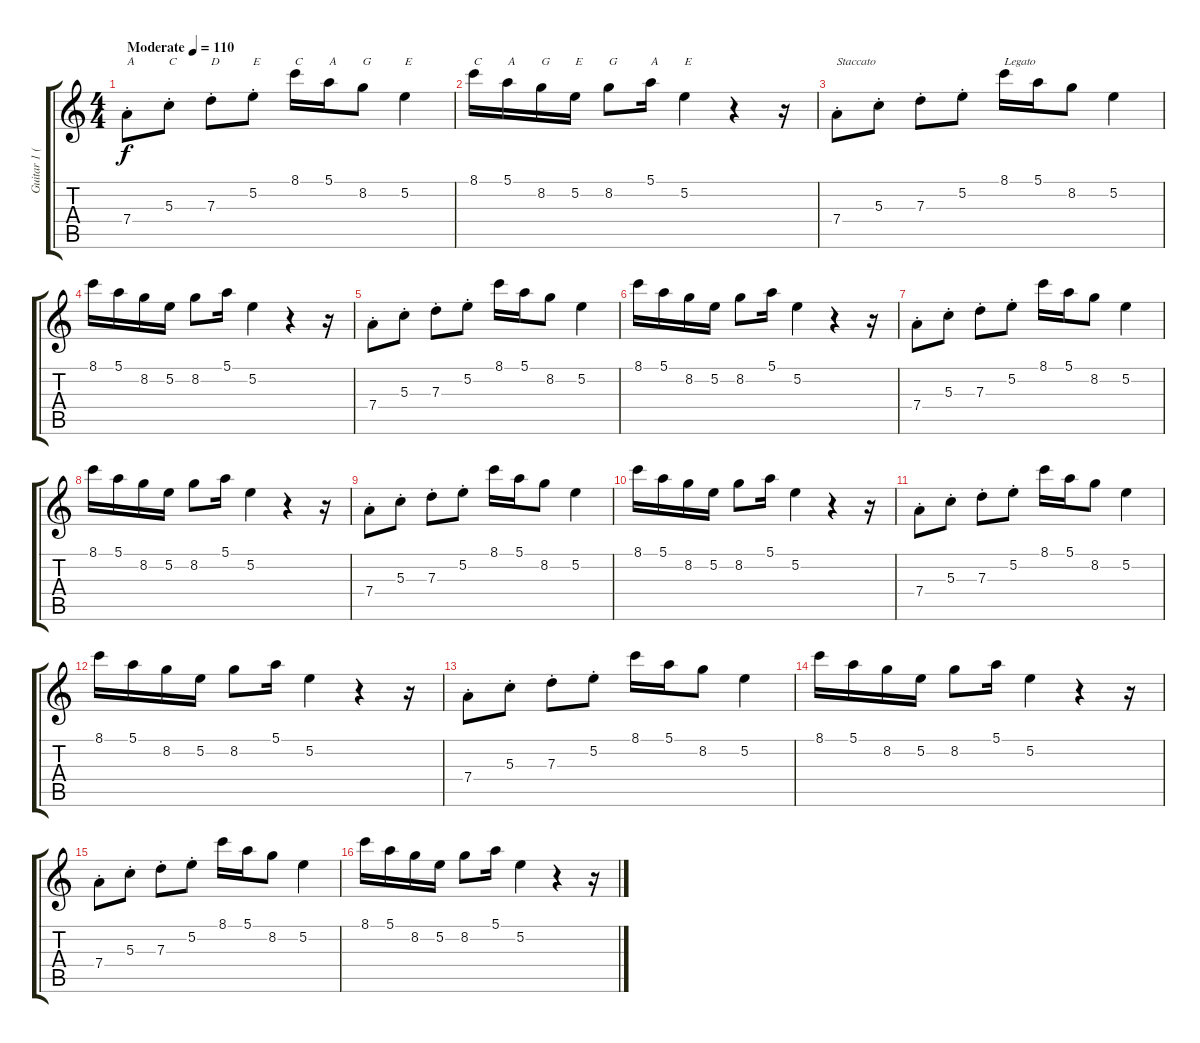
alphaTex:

\track ("Guitar 1 (Saboter)" "Guitar 1 (") {instrument acousticguitarsteel}
\staff {score tabs}
\tuning (E4 B3 G3 D3 A2 E2) {hide}
\ts (4 4)
\tempo (110 "Moderate")
\clef g2
\ks c
7.4{st}.8{txt "A" dy f instrument acousticguitarsteel} 5.3{st}.8{txt "C"} 7.3{st}.8{txt "D"} 5.2{st}.8{txt "E"} 8.1.16{txt "C"} 5.1.16{txt "A"} 8.2.8{txt "G"} 5.2.4{txt "E"} |
8.1.16{txt "C"} 5.1.16{txt "A"} 8.2.16{txt "G"} 5.2.16{txt "E"} 8.2.8{txt "G"} 5.1.16{txt "A"} 5.2.4{txt "E"} r.4 r.16 |
7.4{st}.8{txt "Staccato"} 5.3{st}.8 7.3{st}.8 5.2{st}.8 8.1.16{txt "Legato"} 5.1.16 8.2.8 5.2.4 |
8.1.16 5.1.16 8.2.16 5.2.16 8.2.8 5.1.16 5.2.4 r.4 r.16 |
7.4{st}.8 5.3{st}.8 7.3{st}.8 5.2{st}.8 8.1.16 5.1.16 8.2.8 5.2.4 |
8.1.16 5.1.16 8.2.16 5.2.16 8.2.8 5.1.16 5.2.4 r.4 r.16 |
7.4{st}.8 5.3{st}.8 7.3{st}.8 5.2{st}.8 8.1.16 5.1.16 8.2.8 5.2.4 |
8.1.16 5.1.16 8.2.16 5.2.16 8.2.8 5.1.16 5.2.4 r.4 r.16 |
7.4{st}.8 5.3{st}.8 7.3{st}.8 5.2{st}.8 8.1.16 5.1.16 8.2.8 5.2.4 |
8.1.16 5.1.16 8.2.16 5.2.16 8.2.8 5.1.16 5.2.4 r.4 r.16 |
7.4{st}.8 5.3{st}.8 7.3{st}.8 5.2{st}.8 8.1.16 5.1.16 8.2.8 5.2.4 |
8.1.16 5.1.16 8.2.16 5.2.16 8.2.8 5.1.16 5.2.4 r.4 r.16 |
7.4{st}.8 5.3{st}.8 7.3{st}.8 5.2{st}.8 8.1.16 5.1.16 8.2.8 5.2.4 |
8.1.16 5.1.16 8.2.16 5.2.16 8.2.8 5.1.16 5.2.4 r.4 r.16 |
7.4{st}.8 5.3{st}.8 7.3{st}.8 5.2{st}.8 8.1.16 5.1.16 8.2.8 5.2.4 |
8.1.16 5.1.16 8.2.16 5.2.16 8.2.8 5.1.16 5.2.4 r.4 r.16
